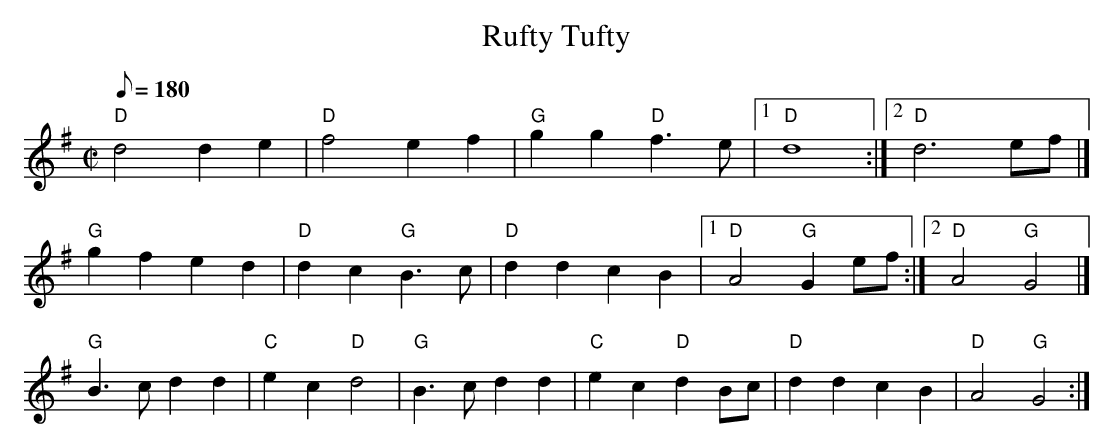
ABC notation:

X:1
T:Rufty Tufty
M:C|
L:1/8
Q:180
K:Gmaj
"D" d4 d2 e2| "D" f4 e2 f2 |"G" g2 g2 "D" f3 e|\
[1 "D" d8 :| [2 "D" d6 ef |]
"G" g2 f2 e2 d2| "D" d2 c2 "G" B3 c| "D" d2 d2 c2 B2|\
[1 "D" A4 "G" G2 ef :| [2 "D" A4 "G" G4 |]
"G" B3 c d2 d2| "C" e2 c2 "D" d4| "G" B3 c d2 d2| "C" e2 c2 "D" d2 Bc|\
   "D" d2 d2 c2 B2| "D" A4 "G" G4:|
